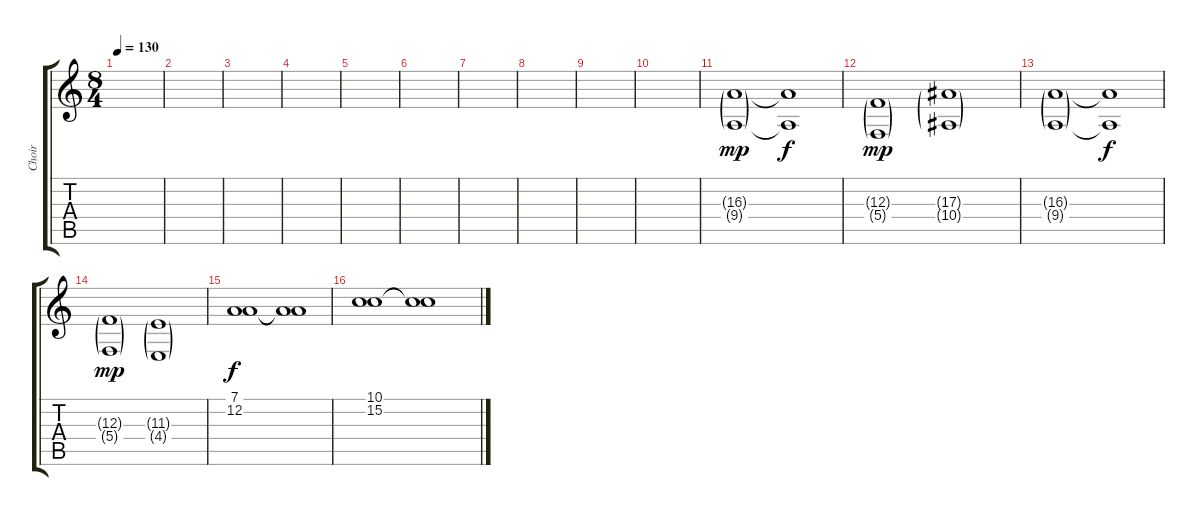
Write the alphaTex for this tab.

\track ("Choir" "Choir") {instrument choiraahs}
\staff {score tabs}
\tuning (D4 A3 F3 C3 G2 D2) {hide}
\ts (8 4)
\tempo 130
\clef g2
\ks c
|
|
|
|
|
|
|
|
|
|
(16.3{g} 9.4{g}).1{dy mp} (16.3{t} 9.4{t}).1{dy f} |
(12.3{g} 5.4{g}).1{dy mp} (17.3{g} 10.4{g}).1 |
(16.3{g} 9.4{g}).1 (16.3{t} 9.4{t}).1{dy f} |
(12.3{g} 5.4{g}).1{dy mp} (11.3{g} 4.4{g}).1 |
(7.1 12.2).1{dy f} (7.1{t} 12.2{t}).1 |
(10.1 15.2).1 (10.1{t} 15.2{t}).1
